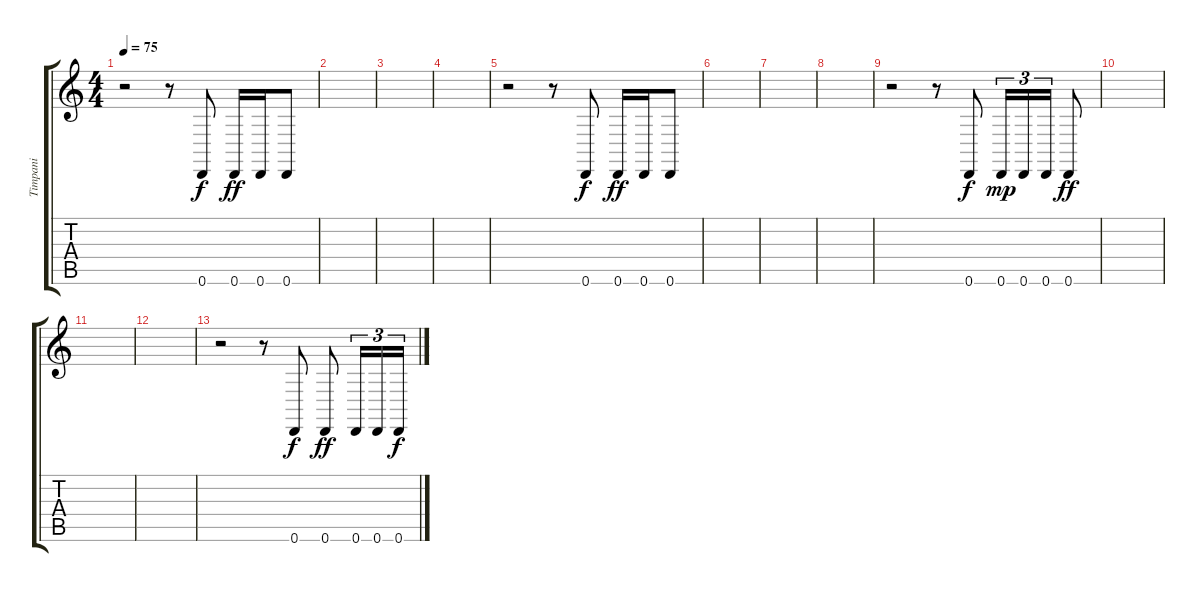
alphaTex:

\track ("Timpani" "Timpani") {instrument timpani}
\staff {score tabs}
\tuning (E4 B3 G3 D3 A2 D2) {hide}
\ts (4 4)
\tempo 75
\clef g2
\ks c
r.2{dy f} r.8 0.6.8 0.6.16{dy ff} 0.6.16 0.6.8 |
|
|
|
r.2 r.8 0.6.8{dy f} 0.6.16{dy ff} 0.6.16 0.6.8 |
|
|
|
r.2 r.8 0.6.8{dy f} 0.6.16{tu (3 2) dy mp} 0.6.16{tu (3 2)} 0.6.16{tu (3 2)} 0.6.8{dy ff} |
|
|
|
r.2 r.8 0.6.8{dy f} 0.6.8{dy ff} 0.6.16{tu (3 2)} 0.6.16{tu (3 2)} 0.6.16{tu (3 2) dy f}
